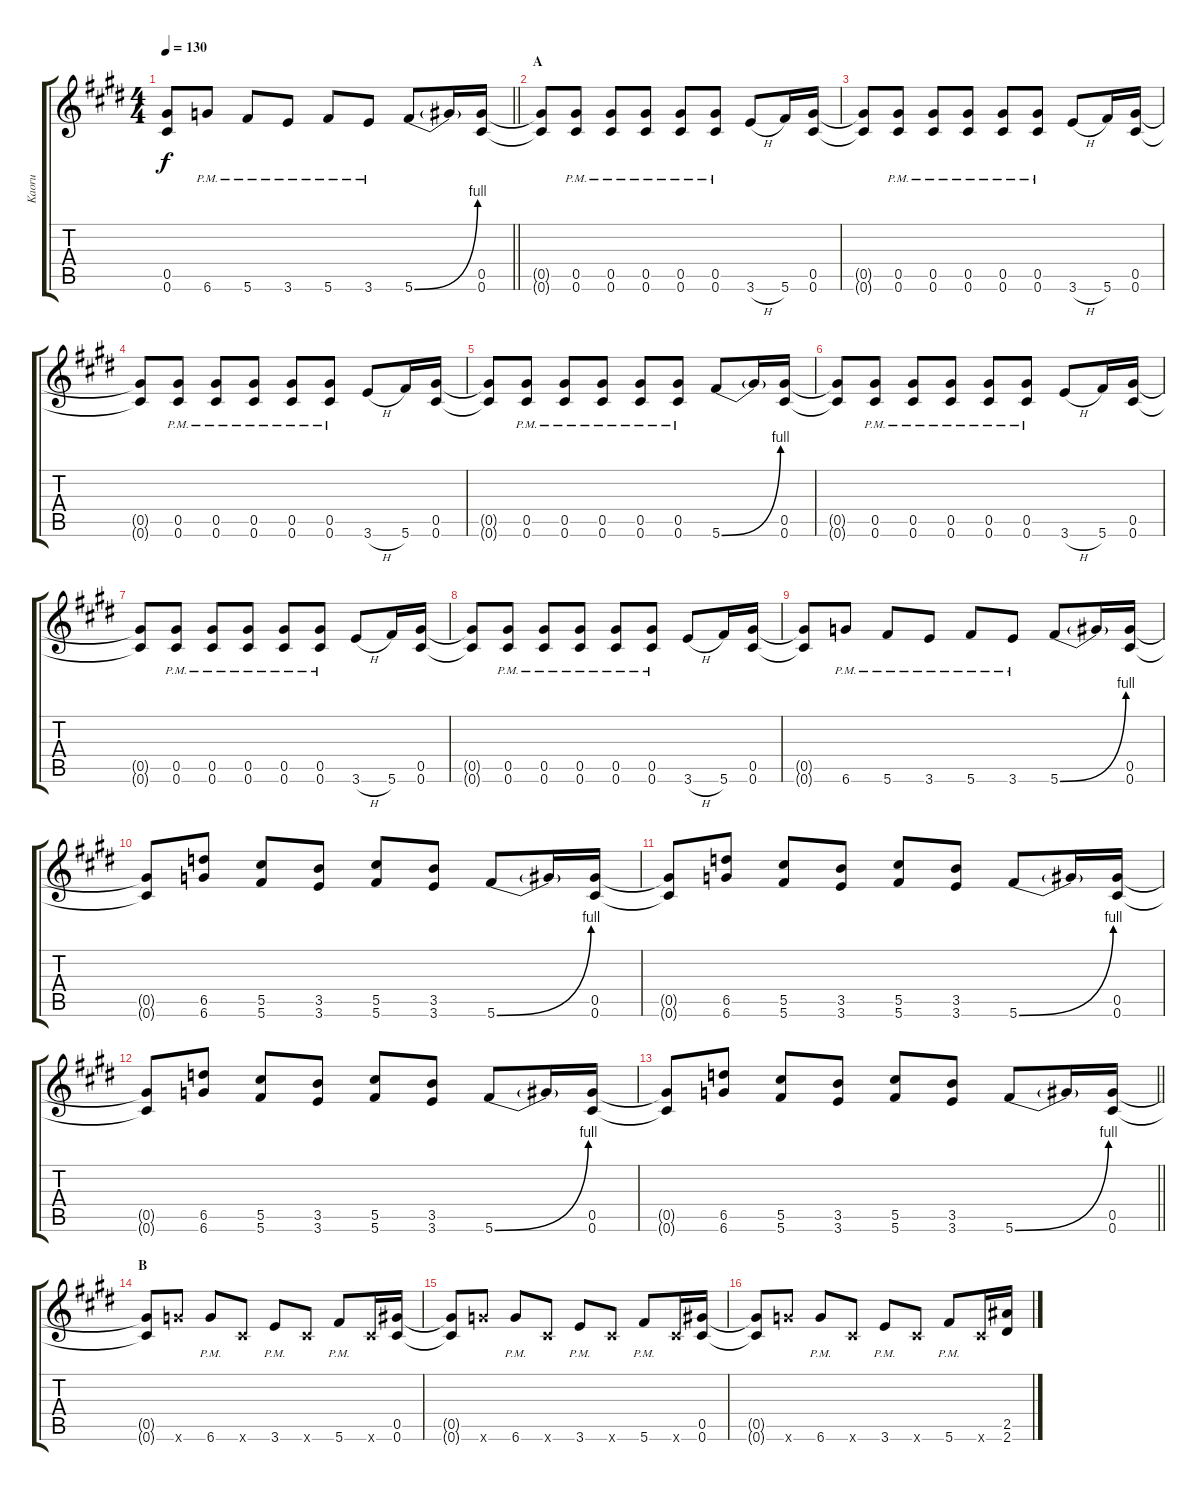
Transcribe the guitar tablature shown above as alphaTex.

\track ("Kaoru" "Kaoru") {instrument overdrivenguitar}
\staff {score tabs}
\tuning (Eb4 Bb3 Gb3 Db3 Ab2 Db2) {hide}
\ts (4 4)
\tempo 130
\clef g2
\barLineRight lightlight
\ks c#minor
(0.5{t} 0.6{t}).8{ot 8vb dy f} 6.6{pm}.8{ot 8vb} 5.6{pm}.8{ot 8vb} 3.6{pm}.8{ot 8vb} 5.6{pm}.8{ot 8vb} 3.6{pm}.8{ot 8vb} 5.6{be (bend 0 0 60 4)}.8{ot 8vb} 5.6{t}.16{ot 8vb} (0.5 0.6).16{ot 8vb} |
\section ("" "A")
(0.5{t} 0.6{t}).8{ot 8vb} (0.5{pm} 0.6{pm}).8{ot 8vb} (0.5{pm} 0.6{pm}).8{ot 8vb} (0.5{pm} 0.6{pm}).8{ot 8vb} (0.5{pm} 0.6{pm}).8{ot 8vb} (0.5{pm} 0.6{pm}).8{ot 8vb} 3.6{h}.8{ot 8vb} 5.6.16{ot 8vb} (0.5 0.6).16{ot 8vb} |
(0.5{t} 0.6{t}).8{ot 8vb} (0.5{pm} 0.6{pm}).8{ot 8vb} (0.5{pm} 0.6{pm}).8{ot 8vb} (0.5{pm} 0.6{pm}).8{ot 8vb} (0.5{pm} 0.6{pm}).8{ot 8vb} (0.5{pm} 0.6{pm}).8{ot 8vb} 3.6{h}.8{ot 8vb} 5.6.16{ot 8vb} (0.5 0.6).16{ot 8vb} |
(0.5{t} 0.6{t}).8{ot 8vb} (0.5{pm} 0.6{pm}).8{ot 8vb} (0.5{pm} 0.6{pm}).8{ot 8vb} (0.5{pm} 0.6{pm}).8{ot 8vb} (0.5{pm} 0.6{pm}).8{ot 8vb} (0.5{pm} 0.6{pm}).8{ot 8vb} 3.6{h}.8{ot 8vb} 5.6.16{ot 8vb} (0.5 0.6).16{ot 8vb} |
(0.5{t} 0.6{t}).8{ot 8vb} (0.5{pm} 0.6{pm}).8{ot 8vb} (0.5{pm} 0.6{pm}).8{ot 8vb} (0.5{pm} 0.6{pm}).8{ot 8vb} (0.5{pm} 0.6{pm}).8{ot 8vb} (0.5{pm} 0.6{pm}).8{ot 8vb} 5.6{be (bend 0 0 60 4)}.8{ot 8vb} 5.6{t}.16{ot 8vb} (0.5 0.6).16{ot 8vb} |
(0.5{t} 0.6{t}).8{ot 8vb} (0.5{pm} 0.6{pm}).8{ot 8vb} (0.5{pm} 0.6{pm}).8{ot 8vb} (0.5{pm} 0.6{pm}).8{ot 8vb} (0.5{pm} 0.6{pm}).8{ot 8vb} (0.5{pm} 0.6{pm}).8{ot 8vb} 3.6{h}.8{ot 8vb} 5.6.16{ot 8vb} (0.5 0.6).16{ot 8vb} |
(0.5{t} 0.6{t}).8{ot 8vb} (0.5{pm} 0.6{pm}).8{ot 8vb} (0.5{pm} 0.6{pm}).8{ot 8vb} (0.5{pm} 0.6{pm}).8{ot 8vb} (0.5{pm} 0.6{pm}).8{ot 8vb} (0.5{pm} 0.6{pm}).8{ot 8vb} 3.6{h}.8{ot 8vb} 5.6.16{ot 8vb} (0.5 0.6).16{ot 8vb} |
(0.5{t} 0.6{t}).8{ot 8vb} (0.5{pm} 0.6{pm}).8{ot 8vb} (0.5{pm} 0.6{pm}).8{ot 8vb} (0.5{pm} 0.6{pm}).8{ot 8vb} (0.5{pm} 0.6{pm}).8{ot 8vb} (0.5{pm} 0.6{pm}).8{ot 8vb} 3.6{h}.8{ot 8vb} 5.6.16{ot 8vb} (0.5 0.6).16{ot 8vb} |
(0.5{t} 0.6{t}).8{ot 8vb} 6.6{pm}.8{ot 8vb} 5.6{pm}.8{ot 8vb} 3.6{pm}.8{ot 8vb} 5.6{pm}.8{ot 8vb} 3.6{pm}.8{ot 8vb} 5.6{be (bend 0 0 60 4)}.8{ot 8vb} 5.6{t}.16{ot 8vb} (0.5 0.6).16{ot 8vb} |
(0.5{t} 0.6{t}).8{ot 8vb} (6.5 6.6).8{ot 8vb} (5.5 5.6).8{ot 8vb} (3.5 3.6).8{ot 8vb} (5.5 5.6).8{ot 8vb} (3.5 3.6).8{ot 8vb} 5.6{be (bend 0 0 60 4)}.8{ot 8vb} 5.6{t}.16{ot 8vb} (0.5 0.6).16{ot 8vb} |
(0.5{t} 0.6{t}).8{ot 8vb} (6.5 6.6).8{ot 8vb} (5.5 5.6).8{ot 8vb} (3.5 3.6).8{ot 8vb} (5.5 5.6).8{ot 8vb} (3.5 3.6).8{ot 8vb} 5.6{be (bend 0 0 60 4)}.8{ot 8vb} 5.6{t}.16{ot 8vb} (0.5 0.6).16{ot 8vb} |
(0.5{t} 0.6{t}).8{ot 8vb} (6.5 6.6).8{ot 8vb} (5.5 5.6).8{ot 8vb} (3.5 3.6).8{ot 8vb} (5.5 5.6).8{ot 8vb} (3.5 3.6).8{ot 8vb} 5.6{be (bend 0 0 60 4)}.8{ot 8vb} 5.6{t}.16{ot 8vb} (0.5 0.6).16{ot 8vb} |
\barLineRight lightlight
(0.5{t} 0.6{t}).8{ot 8vb} (6.5 6.6).8{ot 8vb} (5.5 5.6).8{ot 8vb} (3.5 3.6).8{ot 8vb} (5.5 5.6).8{ot 8vb} (3.5 3.6).8{ot 8vb} 5.6{be (bend 0 0 60 4)}.8{ot 8vb} 5.6{t}.16{ot 8vb} (0.5 0.6).16{ot 8vb} |
\section ("" "B")
(0.5{t} 0.6{t}).8{ot 8vb} 6.6{x}.8{ot 8vb} 6.6{pm}.8{ot 8vb} 0.6{x}.8{ot 8vb} 3.6{pm}.8{ot 8vb} 0.6{x}.8{ot 8vb} 5.6{pm}.8{ot 8vb} 0.6{x}.16{ot 8vb} (0.5 0.6).16{ot 8vb} |
(0.5{t} 0.6{t}).8{ot 8vb} 6.6{x}.8{ot 8vb} 6.6{pm}.8{ot 8vb} 0.6{x}.8{ot 8vb} 3.6{pm}.8{ot 8vb} 0.6{x}.8{ot 8vb} 5.6{pm}.8{ot 8vb} 0.6{x}.16{ot 8vb} (0.5 0.6).16{ot 8vb} |
(0.5{t} 0.6{t}).8{ot 8vb} 6.6{x}.8{ot 8vb} 6.6{pm}.8{ot 8vb} 0.6{x}.8{ot 8vb} 3.6{pm}.8{ot 8vb} 0.6{x}.8{ot 8vb} 5.6{pm}.8{ot 8vb} 0.6{x}.16{ot 8vb} (2.5 2.6).16{ot 8vb}
